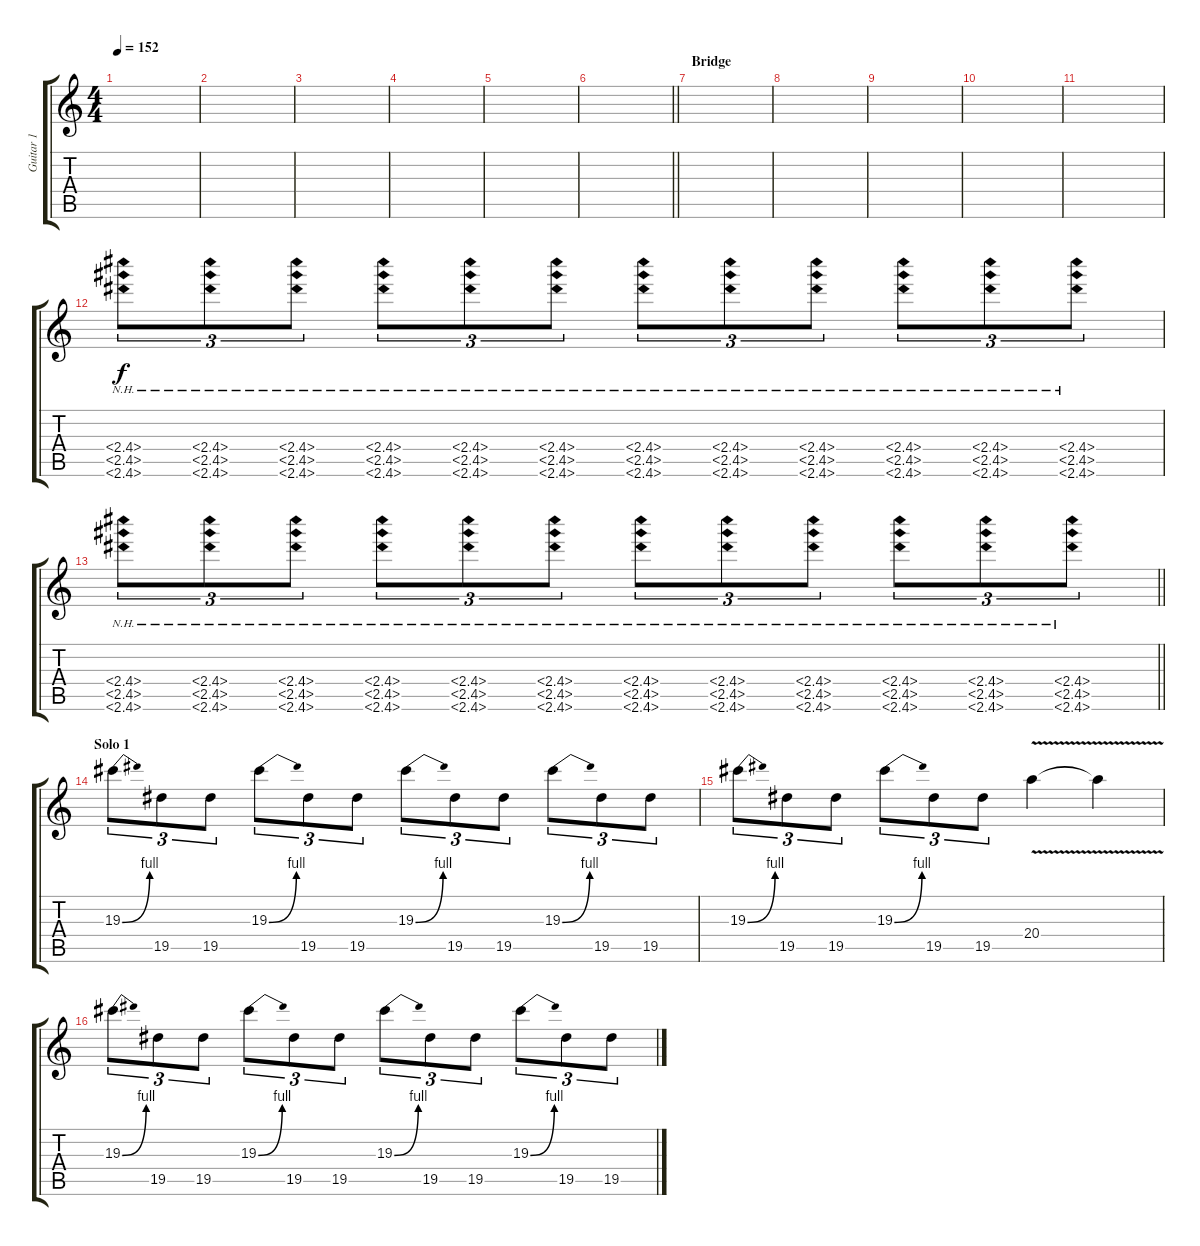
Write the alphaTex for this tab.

\track ("Guitar 1" "Guitar 1") {instrument distortionguitar}
\staff {score tabs}
\tuning (Eb4 Bb3 Gb3 Db3 Ab2 Eb2) {hide}
\ts (4 4)
\tempo 152
\clef g2
\ks c
|
|
|
|
|
\barLineRight lightlight
|
\section ("" "Bridge")
|
|
|
|
|
(2.4{nh} 2.5{nh} 2.6{nh}).8{tu (3 2)} (2.4{nh} 2.5{nh} 2.6{nh}).8{tu (3 2)} (2.4{nh} 2.5{nh} 2.6{nh}).8{tu (3 2)} (2.4{nh} 2.5{nh} 2.6{nh}).8{tu (3 2)} (2.4{nh} 2.5{nh} 2.6{nh}).8{tu (3 2)} (2.4{nh} 2.5{nh} 2.6{nh}).8{tu (3 2)} (2.4{nh} 2.5{nh} 2.6{nh}).8{tu (3 2)} (2.4{nh} 2.5{nh} 2.6{nh}).8{tu (3 2)} (2.4{nh} 2.5{nh} 2.6{nh}).8{tu (3 2)} (2.4{nh} 2.5{nh} 2.6{nh}).8{tu (3 2)} (2.4{nh} 2.5{nh} 2.6{nh}).8{tu (3 2)} (2.4{nh} 2.5{nh} 2.6{nh}).8{tu (3 2)} |
\barLineRight lightlight
(2.4{nh} 2.5{nh} 2.6{nh}).8{tu (3 2)} (2.4{nh} 2.5{nh} 2.6{nh}).8{tu (3 2)} (2.4{nh} 2.5{nh} 2.6{nh}).8{tu (3 2)} (2.4{nh} 2.5{nh} 2.6{nh}).8{tu (3 2)} (2.4{nh} 2.5{nh} 2.6{nh}).8{tu (3 2)} (2.4{nh} 2.5{nh} 2.6{nh}).8{tu (3 2)} (2.4{nh} 2.5{nh} 2.6{nh}).8{tu (3 2)} (2.4{nh} 2.5{nh} 2.6{nh}).8{tu (3 2)} (2.4{nh} 2.5{nh} 2.6{nh}).8{tu (3 2)} (2.4{nh} 2.5{nh} 2.6{nh}).8{tu (3 2)} (2.4{nh} 2.5{nh} 2.6{nh}).8{tu (3 2)} (2.4{nh} 2.5{nh} 2.6{nh}).8{tu (3 2)} |
\section ("" "Solo 1")
19.3{be (bend 0 0 60 4)}.8{tu (3 2) dy f balance 15} 19.5.8{tu (3 2)} 19.5.8{tu (3 2)} 19.3{be (bend 0 0 60 4)}.8{tu (3 2)} 19.5.8{tu (3 2)} 19.5.8{tu (3 2)} 19.3{be (bend 0 0 60 4)}.8{tu (3 2)} 19.5.8{tu (3 2)} 19.5.8{tu (3 2)} 19.3{be (bend 0 0 60 4)}.8{tu (3 2)} 19.5.8{tu (3 2)} 19.5.8{tu (3 2)} |
19.3{be (bend 0 0 60 4)}.8{tu (3 2)} 19.5.8{tu (3 2)} 19.5.8{tu (3 2)} 19.3{be (bend 0 0 60 4)}.8{tu (3 2)} 19.5.8{tu (3 2)} 19.5.8{tu (3 2)} 20.4{v}.4 20.4{t}.4 |
19.3{be (bend 0 0 60 4)}.8{tu (3 2) balance 1} 19.5.8{tu (3 2)} 19.5.8{tu (3 2)} 19.3{be (bend 0 0 60 4)}.8{tu (3 2)} 19.5.8{tu (3 2)} 19.5.8{tu (3 2)} 19.3{be (bend 0 0 60 4)}.8{tu (3 2)} 19.5.8{tu (3 2)} 19.5.8{tu (3 2)} 19.3{be (bend 0 0 60 4)}.8{tu (3 2)} 19.5.8{tu (3 2)} 19.5.8{tu (3 2)}
